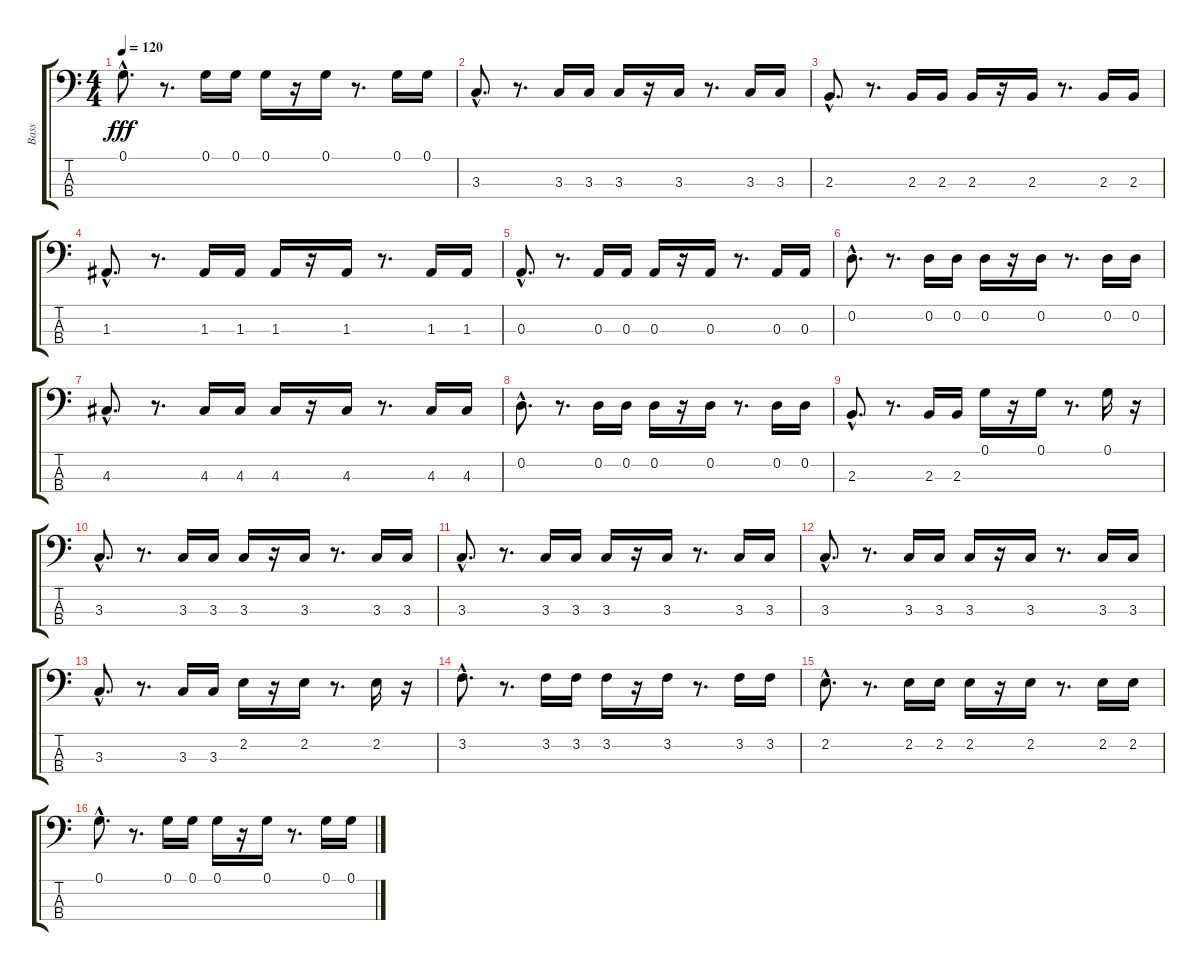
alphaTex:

\track ("Bass" "Bass") {instrument electricbassfinger}
\staff {score tabs}
\tuning (G2 D2 A1 E1) {hide}
\ts (4 4)
\tempo 120
\clef f4
\ks c
0.1{hac}.8{d dy fff} r.8{d} 0.1.16 0.1.16 0.1.16 r.16 0.1.16 r.8{d} 0.1.16 0.1.16 |
3.3{hac}.8{d} r.8{d} 3.3.16 3.3.16 3.3.16 r.16 3.3.16 r.8{d} 3.3.16 3.3.16 |
2.3{hac}.8{d} r.8{d} 2.3.16 2.3.16 2.3.16 r.16 2.3.16 r.8{d} 2.3.16 2.3.16 |
1.3{hac}.8{d} r.8{d} 1.3.16 1.3.16 1.3.16 r.16 1.3.16 r.8{d} 1.3.16 1.3.16 |
0.3{hac}.8{d} r.8{d} 0.3.16 0.3.16 0.3.16 r.16 0.3.16 r.8{d} 0.3.16 0.3.16 |
0.2{hac}.8{d} r.8{d} 0.2.16 0.2.16 0.2.16 r.16 0.2.16 r.8{d} 0.2.16 0.2.16 |
4.3{hac}.8{d} r.8{d} 4.3.16 4.3.16 4.3.16 r.16 4.3.16 r.8{d} 4.3.16 4.3.16 |
0.2{hac}.8{d} r.8{d} 0.2.16 0.2.16 0.2.16 r.16 0.2.16 r.8{d} 0.2.16 0.2.16 |
2.3{hac}.8{d} r.8{d} 2.3.16 2.3.16 0.1.16 r.16 0.1.16 r.8{d} 0.1.16 r.16 |
3.3{hac}.8{d} r.8{d} 3.3.16 3.3.16 3.3.16 r.16 3.3.16 r.8{d} 3.3.16 3.3.16 |
3.3{hac}.8{d} r.8{d} 3.3.16 3.3.16 3.3.16 r.16 3.3.16 r.8{d} 3.3.16 3.3.16 |
3.3{hac}.8{d} r.8{d} 3.3.16 3.3.16 3.3.16 r.16 3.3.16 r.8{d} 3.3.16 3.3.16 |
3.3{hac}.8{d} r.8{d} 3.3.16 3.3.16 2.2.16 r.16 2.2.16 r.8{d} 2.2.16 r.16 |
3.2{hac}.8{d} r.8{d} 3.2.16 3.2.16 3.2.16 r.16 3.2.16 r.8{d} 3.2.16 3.2.16 |
2.2{hac}.8{d} r.8{d} 2.2.16 2.2.16 2.2.16 r.16 2.2.16 r.8{d} 2.2.16 2.2.16 |
0.1{hac}.8{d} r.8{d} 0.1.16 0.1.16 0.1.16 r.16 0.1.16 r.8{d} 0.1.16 0.1.16
